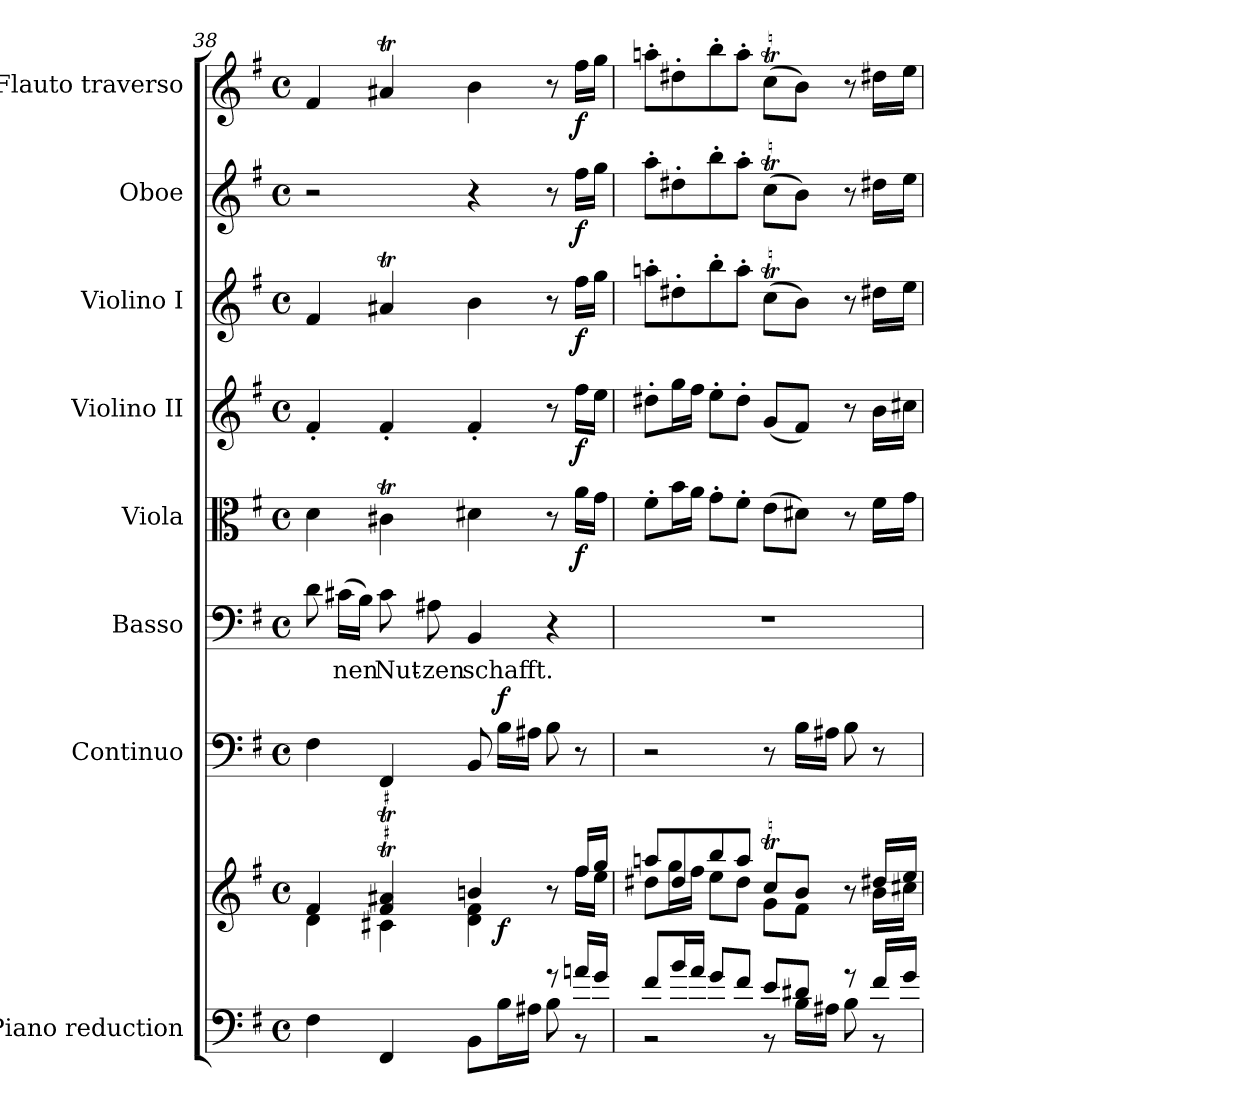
**kern	**kern	**dynam	**kern	**dynam	**kern	**text	**kern	**dynam	**kern	**dynam	**kern	**dynam	**kern	**dynam	**kern	**dynam
*part8	*part8	*part8	*part7	*part7	*part6	*part6	*part5	*part5	*part4	*part4	*part3	*part3	*part2	*part2	*part1	*part1
*staff9	*staff8	*staff8/9	*staff7	*staff7	*staff6	*staff6	*staff5	*staff5	*staff4	*staff4	*staff3	*staff3	*staff2	*staff2	*staff1	*staff1
*I"Piano reduction	*	*	*I"Continuo	*	*I"Basso	*	*I"Viola	*	*I"Violino II	*	*I"Violino I	*	*I"Oboe	*	*I"Flauto traverso	*
*I'Pno	*	*	*	*	*	*	*I'Vla	*	*I'Vln	*	*I'Vln	*	*I'Ob	*	*I'Fl	*
*clefF4	*clefG2	*	*clefF4	*	*clefF4	*	*clefC3	*	*clefG2	*	*clefG2	*	*clefG2	*	*clefG2	*
*k[f#]	*k[f#]	*	*k[f#]	*	*k[f#]	*	*k[f#]	*	*k[f#]	*	*k[f#]	*	*k[f#]	*	*k[f#]	*
*M4/4	*M4/4	*	*M4/4	*	*M4/4	*	*M4/4	*	*M4/4	*	*M4/4	*	*M4/4	*	*M4/4	*
*met(c)	*met(c)	*	*met(c)	*	*met(c)	*	*met(c)	*	*met(c)	*	*met(c)	*	*met(c)	*	*met(c)	*
=38	=38	=38	=38	=38	=38	=38	=38	=38	=38	=38	=38	=38	=38	=38	=38	=38
*^	*^	*	*	*	*	*	*	*	*	*	*	*	*	*	*	*
*	*	*	*^	*	*	*	*	*	*	*	*	*	*	*	*	*	*	*
2.ryy	4F#\	4f#/	4d\	2ryy	.	4F#\	.	8d\	.	4d\	.	4f#'/	.	4f#/	.	2r	.	4f#/	.
!	!	!	!	!	!	!	!	!	!LO:LY:b	!	!	!	!	!	!	!	!	!	!
.	.	.	.	.	.	.	.	(16c#X\LL	-nen	.	.	.	.	.	.	.	.	.	.
.	.	.	.	.	.	.	.	16B\JJ)	.	.	.	.	.	.	.	.	.	.	.
!	!	!	!	!	!	!	!	!	!LO:LY:b	!	!	!	!	!	!	!	!	!	!
.	4FF#/	4f#/T 4a#X/T	4c#X\	.	.	4FF#/	.	8c#\	Nut-	4c#Xt\	.	4f#'/	.	4a#Xt/	.	.	.	4a#Xt/	.
!	!	!	!	!	!	!	!	!	!LO:LY:b	!	!	!	!	!	!	!	!	!	!
.	.	.	.	.	.	.	.	8A#X\	-zen	.	.	.	.	.	.	.	.	.	.
!	!	!	!	!	!	!	!	!	!LO:LY:b	!	!	!	!	!	!	!	!	!	!
.	8BB\L	4b/	4d\ 4f#\	8ryy	.	8BB/	.	4BB/	schafft.	4d#X\	.	4f#'/	.	4b\	.	4r	.	4b\	.
!	!	!	!	!	!LO:DY:b	!	!LO:DY:a	!	!	!	!	!	!	!	!	!	!	!	!
.	16B\L	.	.	4.ryy	f	16B\LL	f	.	.	.	.	.	.	.	.	.	.	.	.
.	16A#X\JJ	.	.	.	.	16A#X\JJ	.	.	.	.	.	.	.	.	.	.	.	.	.
8r	8B\	8r	8ryy	.	.	8B\	.	4r	.	8r	.	8r	.	8r	.	8r	.	8r	.
!	!	!	!	!	!	!	!	!	!	!	!LO:DY:b	!	!LO:DY:b	!	!LO:DY:b	!	!LO:DY:b	!	!LO:DY:b
16an/LL	8r	16ff#/LL	16ff#\LL	.	.	8r	.	.	.	16a\LL	f	16ff#\LL	f	16ff#\LL	f	16ff#\LL	f	16ff#\LL	f
16g/JJ	.	16gg/JJ	16ee\JJ	.	.	.	.	.	.	16g\JJ	.	16ee\JJ	.	16gg\JJ	.	16gg\JJ	.	16gg\JJ	.
*	*	*	*v	*v	*	*	*	*	*	*	*	*	*	*	*	*	*	*	*
=39	=39	=39	=39	=39	=39	=39	=39	=39	=39	=39	=39	=39	=39	=39	=39	=39	=39	=39
8f#/L	2r	8aan/L	8dd#X\L	.	2r	.	1r	.	8f#'\L	.	8dd#X'\L	.	8aan'\L	.	8aa'\L	.	8aan'\L	.
16b/L	.	8dd#/	16gg\L	.	.	.	.	.	16b\L	.	16gg\L	.	8dd#X'\	.	8dd#X'\	.	8dd#X'\	.
16a/JJ	.	.	16ff#\JJ	.	.	.	.	.	16a\JJ	.	16ff#\JJ	.	.	.	.	.	.	.
8g/L	.	8bb/	8ee\L	.	.	.	.	.	8g'\L	.	8ee'\L	.	8bb'\	.	8bb'\	.	8bb'\	.
8f#/J	.	8aa/J	8dd#\J	.	.	.	.	.	8f#'\J	.	8dd#'\J	.	8aa'\J	.	8aa'\J	.	8aa'\J	.
8e/L	8r	8ccT/L	8g\L	.	8r	.	.	.	(8e\L	.	(8g/L	.	(8ccT\L	.	(8ccT\L	.	(8ccT\L	.
8d#X/J	16B\LL	8b/J	8f#\J	.	16B\LL	.	.	.	8d#X\J)	.	8f#/J)	.	8b\J)	.	8b\J)	.	8b\J)	.
.	16A#X\JJ	.	.	.	16A#X\JJ	.	.	.	.	.	.	.	.	.	.	.	.	.
8r	8B\	8r	8ryy	.	8B\	.	.	.	8r	.	8r	.	8r	.	8r	.	8r	.
16f#/LL	8r	16dd#/LL	16b\LL	.	8r	.	.	.	16f#\LL	.	16b\LL	.	16dd#\LL	.	16dd#\LL	.	16dd#\LL	.
16g/JJ	.	16ee/JJ	16cc#X\JJ	.	.	.	.	.	16g\JJ	.	16cc#X\JJ	.	16ee\JJ	.	16ee\JJ	.	16ee\JJ	.
*v	*v	*	*	*	*	*	*	*	*	*	*	*	*	*	*	*	*	*
*	*v	*v	*	*	*	*	*	*	*	*	*	*	*	*	*	*	*
=	=	=	=	=	=	=	=	=	=	=	=	=	=	=	=	=
*-	*-	*-	*-	*-	*-	*-	*-	*-	*-	*-	*-	*-	*-	*-	*-	*-
